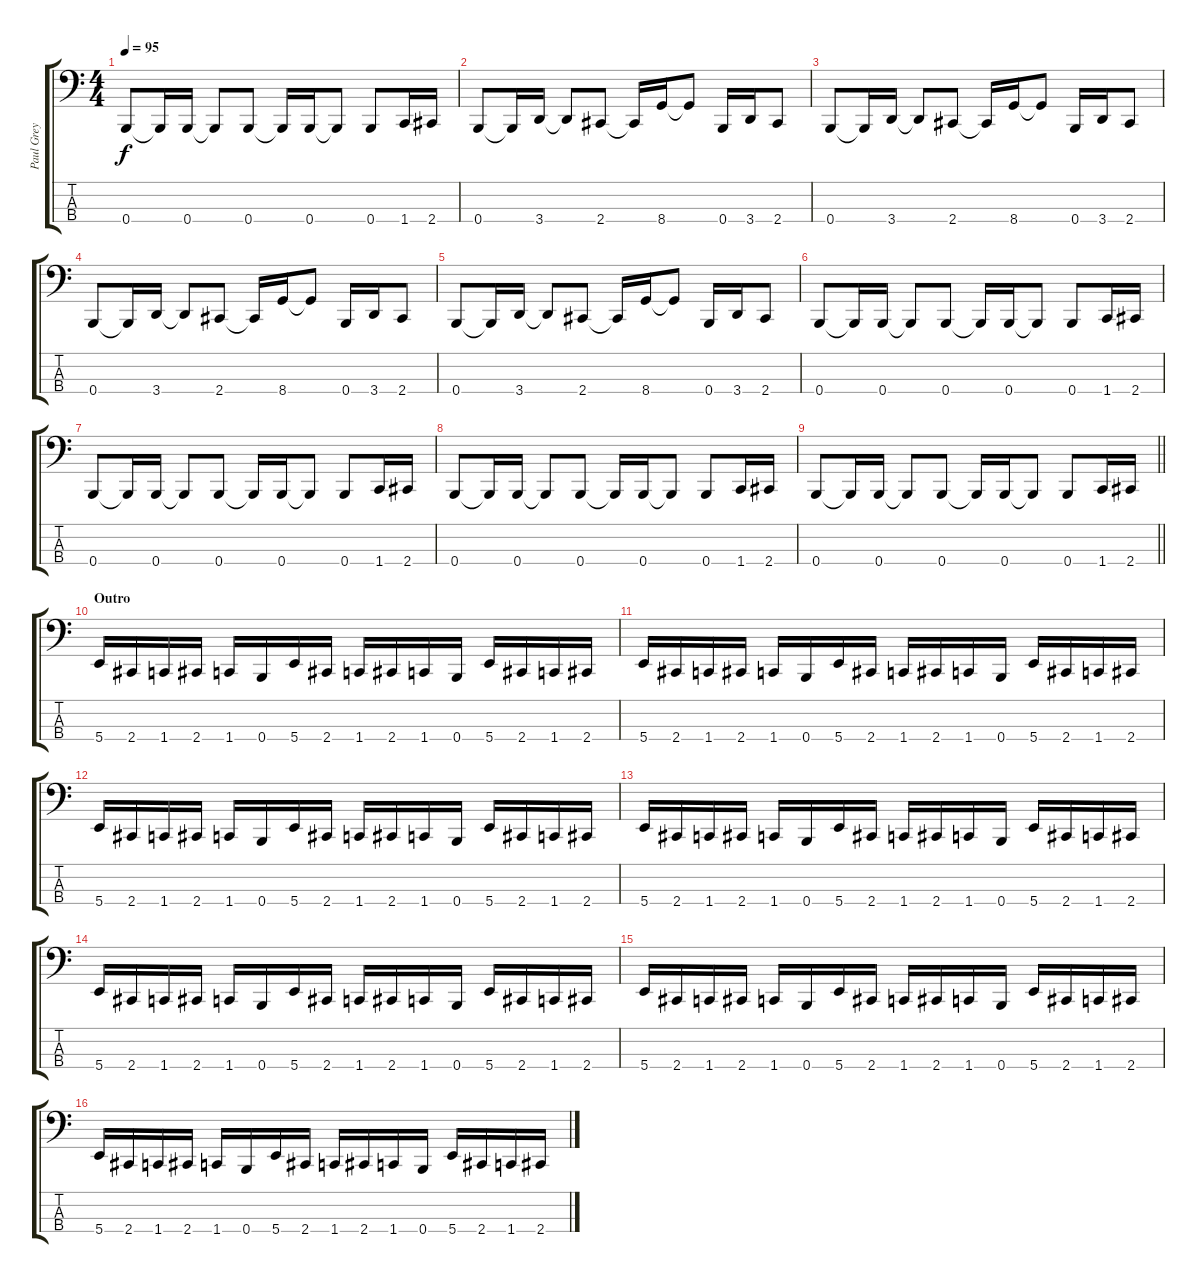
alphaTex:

\track ("Paul Grey" "Paul Grey") {instrument electricbasspick}
\staff {score tabs}
\tuning (E2 B1 Gb1 B0) {hide}
\ts (4 4)
\tempo 95
\clef f4
\ks c
0.4.8{dy f} 0.4{t}.16 0.4.16 0.4{t}.8 0.4.8 0.4{t}.16 0.4.16 0.4{t}.8 0.4.8 1.4.16 2.4.16 |
0.4.8 0.4{t}.16 3.4.16 3.4{t}.8 2.4.8 2.4{t}.16 8.4.16 8.4{t}.8 0.4.16 3.4.16 2.4.8 |
0.4.8 0.4{t}.16 3.4.16 3.4{t}.8 2.4.8 2.4{t}.16 8.4.16 8.4{t}.8 0.4.16 3.4.16 2.4.8 |
0.4.8 0.4{t}.16 3.4.16 3.4{t}.8 2.4.8 2.4{t}.16 8.4.16 8.4{t}.8 0.4.16 3.4.16 2.4.8 |
0.4.8 0.4{t}.16 3.4.16 3.4{t}.8 2.4.8 2.4{t}.16 8.4.16 8.4{t}.8 0.4.16 3.4.16 2.4.8 |
0.4.8 0.4{t}.16 0.4.16 0.4{t}.8 0.4.8 0.4{t}.16 0.4.16 0.4{t}.8 0.4.8 1.4.16 2.4.16 |
0.4.8 0.4{t}.16 0.4.16 0.4{t}.8 0.4.8 0.4{t}.16 0.4.16 0.4{t}.8 0.4.8 1.4.16 2.4.16 |
0.4.8 0.4{t}.16 0.4.16 0.4{t}.8 0.4.8 0.4{t}.16 0.4.16 0.4{t}.8 0.4.8 1.4.16 2.4.16 |
\barLineRight lightlight
0.4.8 0.4{t}.16 0.4.16 0.4{t}.8 0.4.8 0.4{t}.16 0.4.16 0.4{t}.8 0.4.8 1.4.16 2.4.16 |
\section ("" "Outro")
5.4.16 2.4.16 1.4.16 2.4.16 1.4.16 0.4.16 5.4.16 2.4.16 1.4.16 2.4.16 1.4.16 0.4.16 5.4.16 2.4.16 1.4.16 2.4.16 |
5.4.16 2.4.16 1.4.16 2.4.16 1.4.16 0.4.16 5.4.16 2.4.16 1.4.16 2.4.16 1.4.16 0.4.16 5.4.16 2.4.16 1.4.16 2.4.16 |
5.4.16 2.4.16 1.4.16 2.4.16 1.4.16 0.4.16 5.4.16 2.4.16 1.4.16 2.4.16 1.4.16 0.4.16 5.4.16 2.4.16 1.4.16 2.4.16 |
5.4.16 2.4.16 1.4.16 2.4.16 1.4.16 0.4.16 5.4.16 2.4.16 1.4.16 2.4.16 1.4.16 0.4.16 5.4.16 2.4.16 1.4.16 2.4.16 |
5.4.16 2.4.16 1.4.16 2.4.16 1.4.16 0.4.16 5.4.16 2.4.16 1.4.16 2.4.16 1.4.16 0.4.16 5.4.16 2.4.16 1.4.16 2.4.16 |
5.4.16 2.4.16 1.4.16 2.4.16 1.4.16 0.4.16 5.4.16 2.4.16 1.4.16 2.4.16 1.4.16 0.4.16 5.4.16 2.4.16 1.4.16 2.4.16 |
5.4.16 2.4.16 1.4.16 2.4.16 1.4.16 0.4.16 5.4.16 2.4.16 1.4.16 2.4.16 1.4.16 0.4.16 5.4.16 2.4.16 1.4.16 2.4.16
